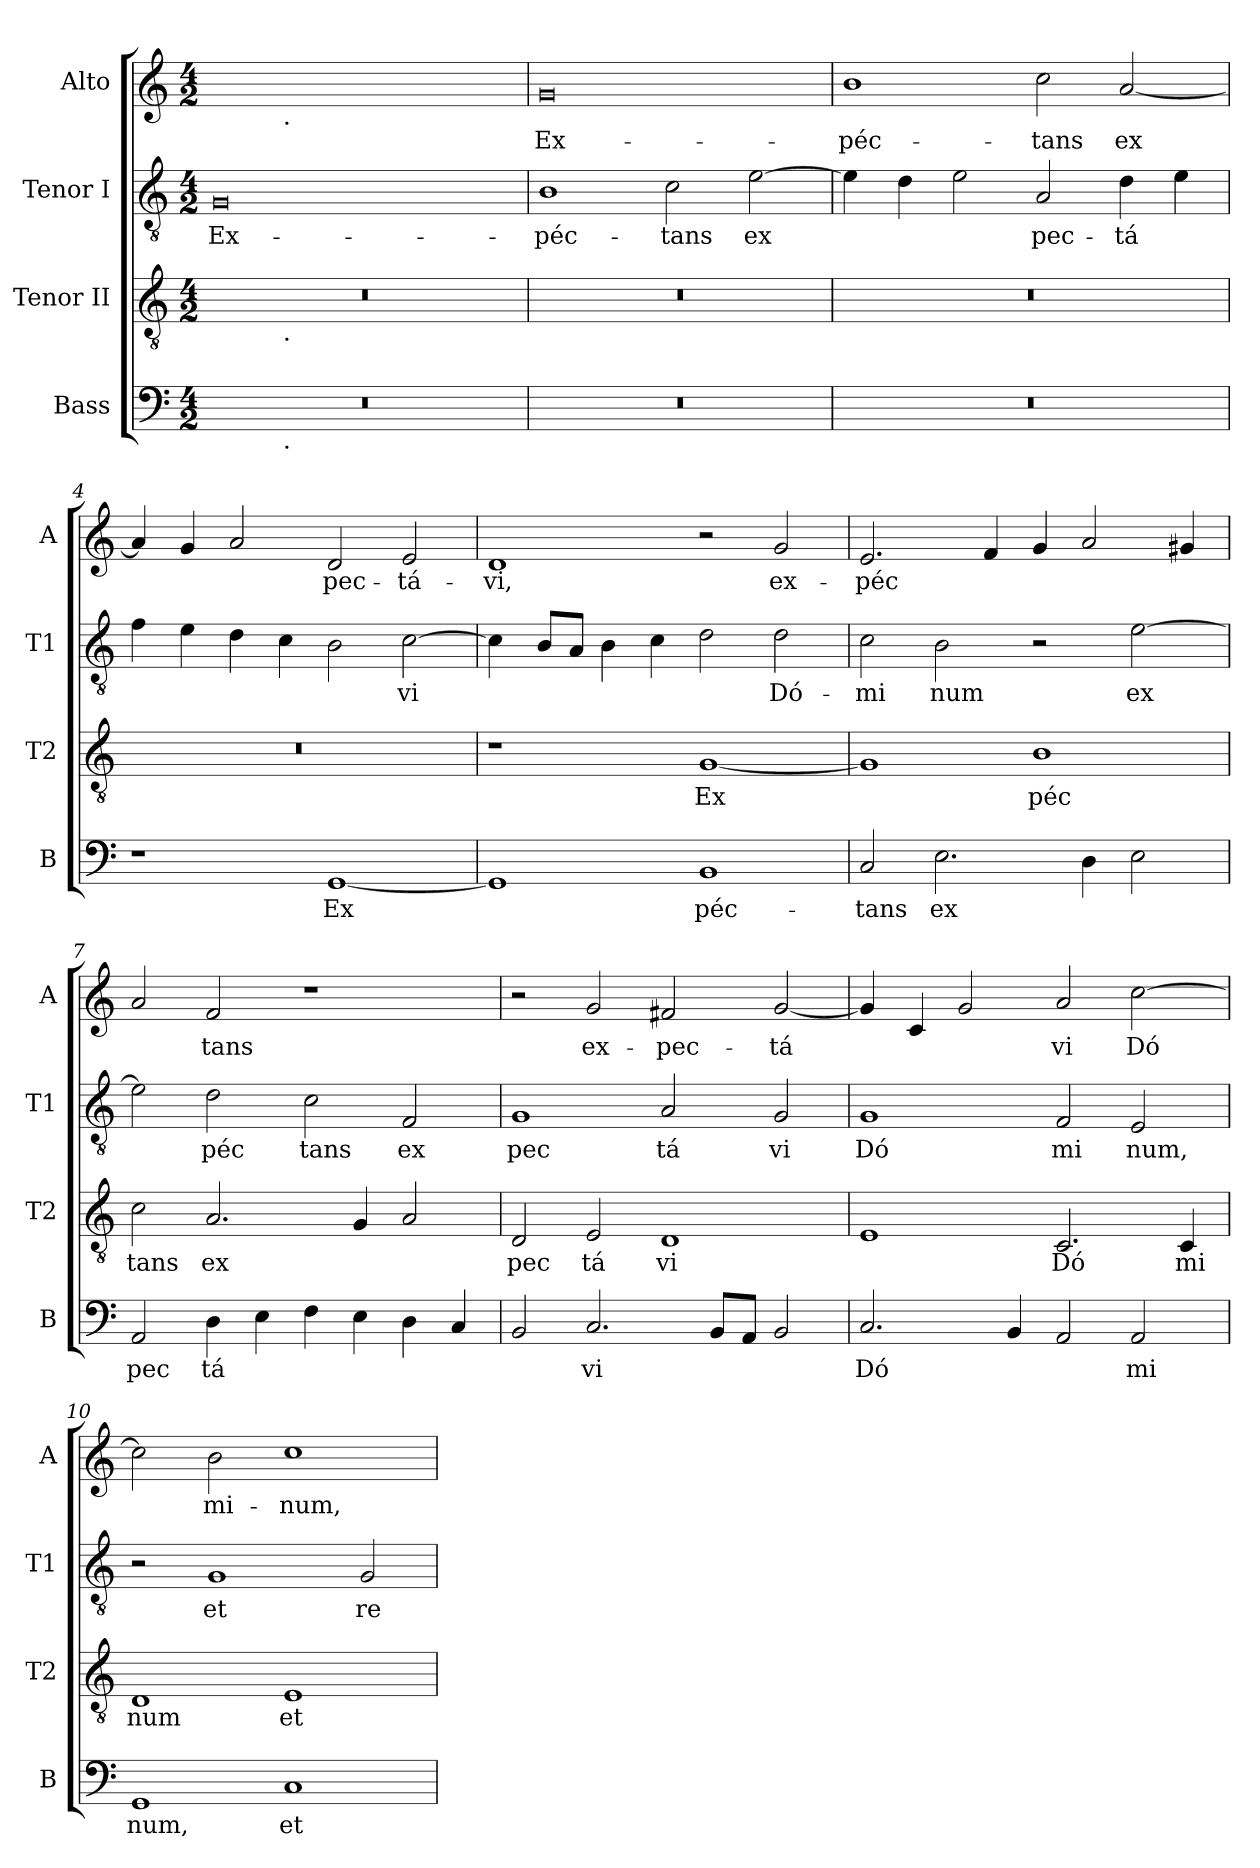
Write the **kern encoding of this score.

**kern	**text	**kern	**text	**kern	**text	**kern	**text
*part4	*part4	*part3	*part3	*part2	*part2	*part1	*part1
*staff4	*staff4	*staff3	*staff3	*staff2	*staff2	*staff1	*staff1
*I"Bass	*	*I"Tenor II	*	*I"Tenor I	*	*I"Alto	*
*I'B	*	*I'T2	*	*I'T1	*	*I'A	*
!!LO:PB:g=z
*stria5	*	*stria5	*	*stria5	*	*stria5	*
*clefF4	*	*clefGv2	*	*clefGv2	*	*clefG2	*
*k[]	*	*k[]	*	*k[]	*	*k[]	*
*C:	*	*C:	*	*C:	*	*C:	*
*M4/2	*	*M4/2	*	*M4/2	*	*M4/2	*
=1	=1	=1	=1	=1	=1	=1	=1
!	!	!	!	!	!LO:LY:b:cj	!	!
*^	*	*^	*	*	*	*	*
0r	4.ryy	.	0r	4.ryy	.	0G	Ex-	4.ryy	.
!	!	!	!	!	!	!	!	!LO:TX:b:t=.	!
!	!	!	!	!LO:TX:b:t=.	!	!	!	!	!
!	!LO:TX:b:t=.	!	!	!	!	!	!	!	!
.	1ryy	.	.	1ryy	.	.	.	1ryy	.
.	2ryy	.	.	2ryy	.	.	.	2ryy	.
.	8ryy	.	.	8ryy	.	.	.	8ryy	.
=2	=2	=2	=2	=2	=2	=2	=2	=2	=2
!	!	!	!	!	!	!	!LO:LY:b:cj	!	!LO:LY:b:cj
*v	*v	*	*	*	*	*	*	*	*
*	*	*v	*v	*	*	*	*	*
0r	.	0r	.	1B	-péc-	0g	Ex-
!	!	!	!	!	!LO:LY:b:cj	!	!
.	.	.	.	2c\	-tans	.	.
!	!	!	!	!	!LO:LY:b:cj	!	!
.	.	.	.	[>2e\	ex-	.	.
=3	=3	=3	=3	=3	=3	=3	=3
!	!	!	!	!	!LO:LY:b:cj	!	!LO:LY:b:cj
0r	.	0r	.	4e\]	--	1b	-péc-
!	!	!	!	!	!LO:LY:b:cj	!	!
.	.	.	.	4d\	--	.	.
!	!	!	!	!	!LO:LY:b:cj	!	!
.	.	.	.	2e\	--	.	.
!	!	!	!	!	!LO:LY:b:cj	!	!LO:LY:b:cj
.	.	.	.	2A/	-pec-	2cc\	-tans
!	!	!	!	!	!LO:LY:b:cj	!	!LO:LY:b:cj
.	.	.	.	4d\	-tá-	[<2a/	ex-
!	!	!	!	!	!LO:LY:b:cj	!	!
.	.	.	.	4e\	--	.	.
=4	=4	=4	=4	=4	=4	=4	=4
!	!	!	!	!	!LO:LY:b:cj	!	!LO:LY:b:cj
1r	.	0r	.	4f\	--	4a/]	--
!	!	!	!	!	!LO:LY:b:cj	!	!LO:LY:b:cj
.	.	.	.	4e\	--	4g/	--
!	!	!	!	!	!LO:LY:b:cj	!	!LO:LY:b:cj
.	.	.	.	4d\	--	2a/	--
!	!	!	!	!	!LO:LY:b:cj	!	!
.	.	.	.	4c\	--	.	.
!	!LO:LY:b:cj	!	!	!	!LO:LY:b:cj	!	!LO:LY:b:cj
[<1GG	Ex-	.	.	2B\	--	2d/	-pec-
!	!	!	!	!	!LO:LY:b:cj	!	!LO:LY:b:cj
.	.	.	.	[>2c\	-vi	2e/	-tá-
=5	=5	=5	=5	=5	=5	=5	=5
!	!LO:LY:b:cj	!	!	!	!LO:LY:b:cj	!	!LO:LY:b:cj
1GG]	--	1r	.	4c\]	.	1d	-vi,
!	!	!	!	!	!LO:LY:b:cj	!	!
.	.	.	.	8B/L	.	.	.
!	!	!	!	!	!LO:LY:b:cj	!	!
.	.	.	.	8A/J	.	.	.
!	!	!	!	!	!LO:LY:b:cj	!	!
.	.	.	.	4B\	.	.	.
!	!	!	!	!	!LO:LY:b:cj	!	!
.	.	.	.	4c\	.	.	.
!	!LO:LY:b:cj	!	!LO:LY:b:cj	!	!LO:LY:b:cj	!	!
1BB	-péc-	[<1G	Ex	2d\	.	2r	.
!	!	!	!	!	!LO:LY:b:cj	!	!LO:LY:b:cj
.	.	.	.	2d\	Dó-	2g/	ex-
!!LO:LB:g=z
=6	=6	=6	=6	=6	=6	=6	=6
!	!LO:LY:b:cj	!	!LO:LY:b:cj	!	!LO:LY:b:cj	!	!LO:LY:b:cj
2C/	-tans	1G]	.	2c\	-mi	2.e/	-péc-
!	!LO:LY:b:cj	!	!	!	!LO:LY:b:cj	!	!
2.E\	ex	.	.	2B\	num	.	.
!	!	!	!	!	!	!	!LO:LY:b:cj
.	.	.	.	.	.	4f/	--
!	!	!	!LO:LY:b:cj	!	!	!	!LO:LY:b:cj
.	.	1B	péc	2r	.	4g/	--
!	!LO:LY:b:cj	!	!	!	!	!	!LO:LY:b:cj
4D\	.	.	.	.	.	2a/	--
!	!LO:LY:b:cj	!	!	!	!LO:LY:b:cj	!	!
2E\	.	.	.	[>2e\	ex	.	.
!	!	!	!	!	!	!	!LO:LY:b:cj
.	.	.	.	.	.	4g#/	--
=7	=7	=7	=7	=7	=7	=7	=7
!	!LO:LY:b:cj	!	!LO:LY:b:cj	!	!LO:LY:b:cj	!	!LO:LY:b:cj
2AA/	pec	2c\	tans	2e\]	.	2a/	--
!	!LO:LY:b:cj	!	!LO:LY:b:cj	!	!LO:LY:b:cj	!	!LO:LY:b:cj
4D\	tá	2.A/	ex	2d\	péc	2f/	-tans
!	!LO:LY:b:cj	!	!	!	!	!	!
4E\	.	.	.	.	.	.	.
!	!LO:LY:b:cj	!	!	!	!LO:LY:b:cj	!	!
4F\	.	.	.	2c\	tans	1r	.
!	!LO:LY:b:cj	!	!LO:LY:b:cj	!	!	!	!
4E\	.	4G/	.	.	.	.	.
!	!LO:LY:b:cj	!	!LO:LY:b:cj	!	!LO:LY:b:cj	!	!
4D\	.	2A/	.	2F/	ex	.	.
!	!LO:LY:b:cj	!	!	!	!	!	!
4C/	.	.	.	.	.	.	.
=8	=8	=8	=8	=8	=8	=8	=8
!	!LO:LY:b:cj	!	!LO:LY:b:cj	!	!LO:LY:b:cj	!	!
2BB/	.	2D/	pec	1G	pec	2r	.
!	!LO:LY:b:cj	!	!LO:LY:b:cj	!	!	!	!LO:LY:b:cj
2.C/	vi	2E/	tá	.	.	2g/	ex-
!	!	!	!LO:LY:b:cj	!	!LO:LY:b:cj	!	!LO:LY:b:cj
.	.	1D	vi	2A/	tá	2f#X/	-pec-
!	!LO:LY:b:cj	!	!	!	!	!	!
8BB/L	.	.	.	.	.	.	.
!	!LO:LY:b:cj	!	!	!	!	!	!
8AA/J	.	.	.	.	.	.	.
!	!LO:LY:b:cj	!	!	!	!LO:LY:b:cj	!	!LO:LY:b:cj
2BB/	.	.	.	2G/	vi	[<2g/	-tá-
=9	=9	=9	=9	=9	=9	=9	=9
!	!LO:LY:b:cj	!	!LO:LY:b:cj	!	!LO:LY:b:cj	!	!LO:LY:b:cj
2.C/	Dó	1E	.	1G	Dó	4g/]	--
!	!	!	!	!	!	!	!LO:LY:b:cj
.	.	.	.	.	.	4c/	--
!	!	!	!	!	!	!	!LO:LY:b:cj
.	.	.	.	.	.	2g/	--
!	!LO:LY:b:cj	!	!	!	!	!	!
4BB/	.	.	.	.	.	.	.
!	!LO:LY:b:cj	!	!LO:LY:b:cj	!	!LO:LY:b:cj	!	!LO:LY:b:cj
2AA/	.	2.C/	Dó	2F/	mi	2a/	-vi
!	!LO:LY:b:cj	!	!	!	!LO:LY:b:cj	!	!LO:LY:b:cj
2AA/	mi	.	.	2E/	num,	[>2cc\	Dó-
!	!	!	!LO:LY:b:cj	!	!	!	!
.	.	4C/	mi	.	.	.	.
=10	=10	=10	=10	=10	=10	=10	=10
!	!LO:LY:b:cj	!	!LO:LY:b:cj	!	!	!	!LO:LY:b:cj
1GG	num,	1D	num	2r	.	2cc\]	--
!	!	!	!	!	!LO:LY:b:cj	!	!LO:LY:b:cj
.	.	.	.	1G	et	2b\	-mi-
!	!LO:LY:b:cj	!	!LO:LY:b:cj	!	!	!	!LO:LY:b:cj
1C	et	1E	et	.	.	1cc	-num,
!	!	!	!	!	!LO:LY:b:cj	!	!
.	.	.	.	2G/	re	.	.
=	=	=	=	=	=	=	=
*-	*-	*-	*-	*-	*-	*-	*-
